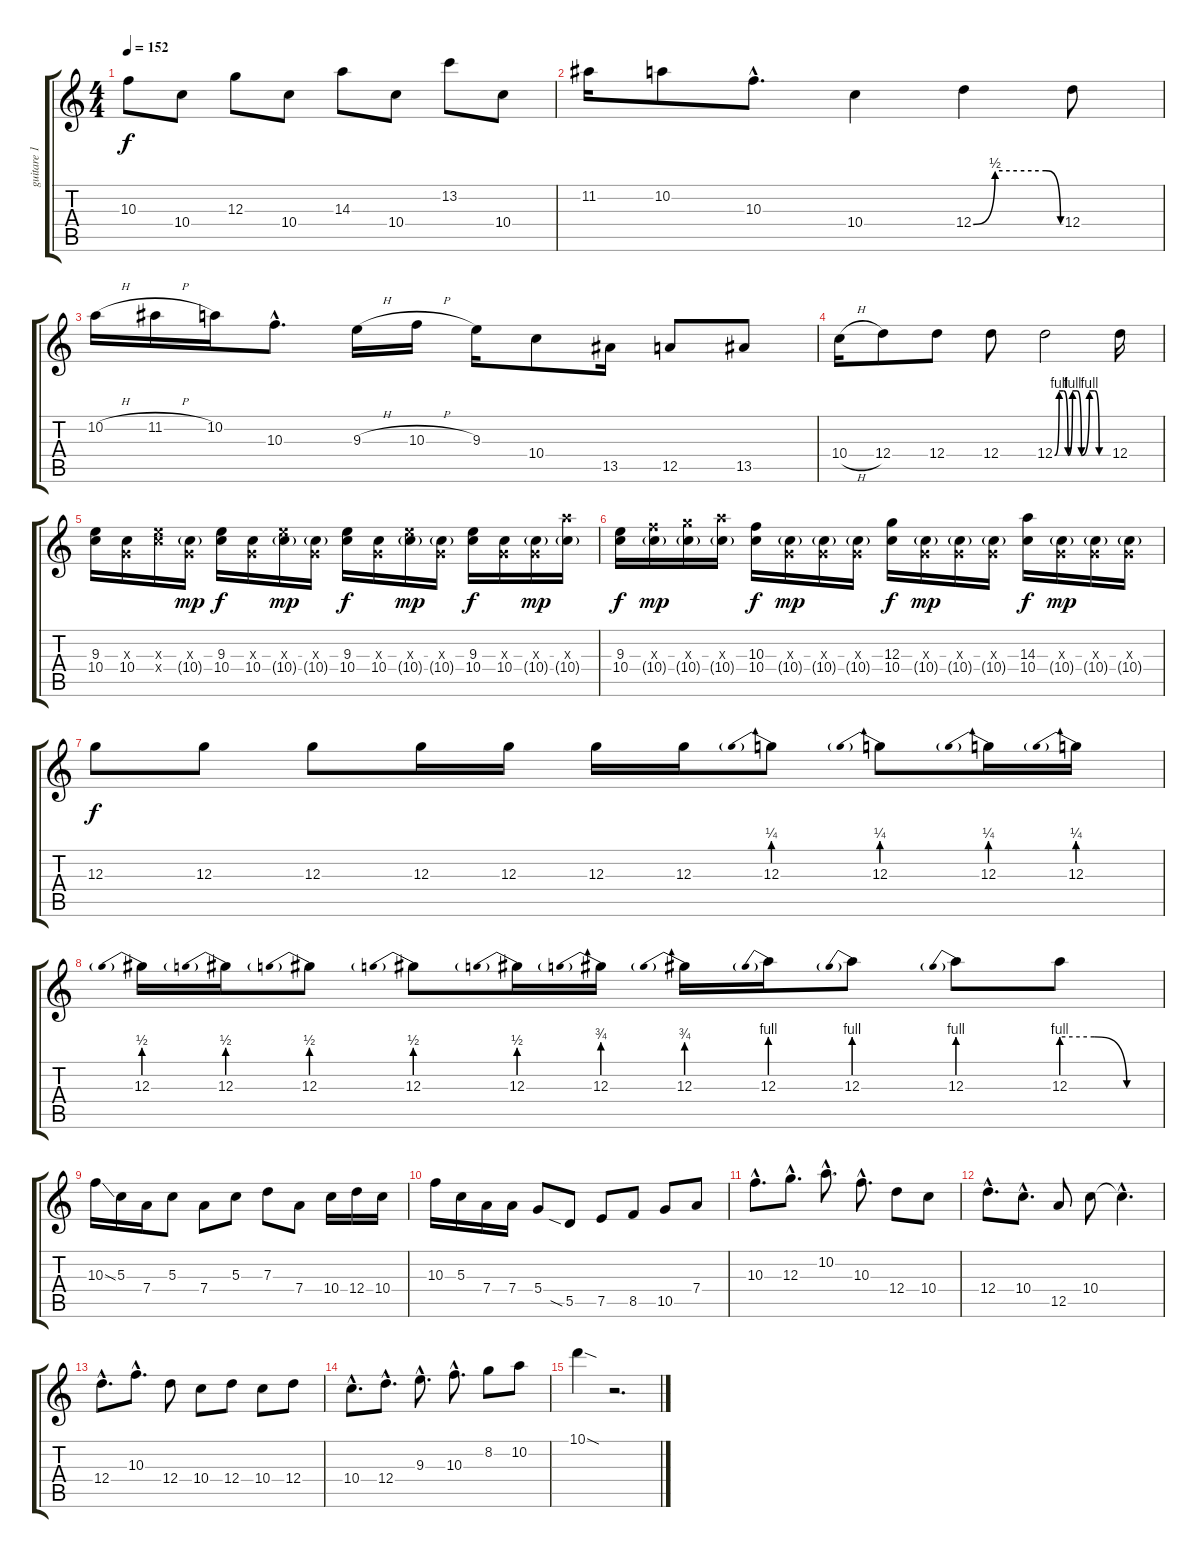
\track ("guitare 1" "guitare 1") {instrument distortionguitar}
\staff {score tabs}
\tuning (E4 B3 G3 D3 A2 E2) {hide}
\ts (4 4)
\tempo 152
\clef g2
\ks c
10.3.8{dy f} 10.4.8 12.3.8 10.4.8 14.3.8 10.4.8 13.2.8 10.4.8 |
11.2.16 10.2.8 10.3{hac}.8{d} 10.4.4 12.4{be (custom 0 0 15 2 30 2 45 2 50 2 60 0)}.4 12.4.8 |
10.2{h}.16 11.2{h}.16 10.2.16 10.3{hac}.8{d} 9.3{h}.16 10.3{h}.16 9.3.16 10.4.8 13.5.16 12.5.8 13.5.8 |
10.4{h}.16 12.4.8 12.4.8 12.4.8 12.4{be (custom 0 0 5 4 10 4 15 0 20 4 25 4 30 0 39 4 45 4 50 0 60 0)}.2 12.4.16 |
(9.3 10.4).16 (0.3{x} 10.4).16 (9.3{x} 10.4{x}).16 (0.3{x} 10.4{g}).16{dy mp} (9.3 10.4).16{dy f} (0.3{x} 10.4).16 (9.3{x} 10.4{g}).16{dy mp} (0.3{x} 10.4{g}).16 (9.3 10.4).16{dy f} (0.3{x} 10.4).16 (9.3{x} 10.4{g}).16{dy mp} (0.3{x} 10.4{g}).16 (9.3 10.4).16{dy f} (0.3{x} 10.4).16 (0.3{x} 10.4{g}).16{dy mp} (14.3{x} 10.4{g}).16 |
(9.3 10.4).16{dy f} (10.3{x} 10.4{g}).16{dy mp} (12.3{x} 10.4{g}).16 (14.3{x} 10.4{g}).16 (10.3 10.4).16{dy f} (0.3{x} 10.4{g}).16{dy mp} (0.3{x} 10.4{g}).16 (0.3{x} 10.4{g}).16 (12.3 10.4).16{dy f} (0.3{x} 10.4{g}).16{dy mp} (0.3{x} 10.4{g}).16 (0.3{x} 10.4{g}).16 (14.3 10.4).16{dy f} (0.3{x} 10.4{g}).16{dy mp} (0.3{x} 10.4{g}).16 (0.3{x} 10.4{g}).16 |
12.3.8{dy f} 12.3.8 12.3.8 12.3.16 12.3.16 12.3.16 12.3.16 12.3{be (prebend 0 1 60 1)}.8 12.3{be (prebend 0 1 60 1)}.8 12.3{be (prebend 0 1 60 1)}.16 12.3{be (prebend 0 1 60 1)}.16 |
12.3{be (prebend 0 2 60 2)}.16 12.3{be (prebend 0 2 60 2)}.16 12.3{be (prebend 0 2 60 2)}.8 12.3{be (prebend 0 2 60 2)}.8 12.3{be (prebend 0 2 60 2)}.16 12.3{be (prebend 0 3 60 3)}.16 12.3{be (prebend 0 3 60 3)}.16 12.3{be (prebend 0 4 60 4)}.16 12.3{be (prebend 0 4 60 4)}.8 12.3{be (prebend 0 4 60 4)}.8 12.3{be (custom 0 4 20 4 40 0 60 0)}.8 |
10.3{ss}.16 5.3.16 7.4.16 5.3.8 7.4.8 5.3.8 7.3.8 7.4.8 10.4.16 12.4.16 10.4.16 |
10.3.16 5.3.16 7.4.16 7.4.16 5.4.8 5.5{sia}.8 7.5.8 8.5.8 10.5.8 7.4.8 |
10.3{hac}.8{d} 12.3{hac}.8{d} 10.2{hac}.8{d} 10.3{hac}.8{d} 12.4.8 10.4.8 |
12.4{hac}.8{d} 10.4{hac}.8{d} 12.5.8 10.4.8 10.4{hac t}.4{d} |
12.4{hac}.8{d} 10.3{hac}.8{d} 12.4.8 10.4.8 12.4.8 10.4.8 12.4.8 |
10.4{hac}.8{d} 12.4{hac}.8{d} 9.3{hac}.8{d} 10.3{hac}.8{d} 8.2.8 10.2.8 |
10.1{sod}.4 r.2{d}
